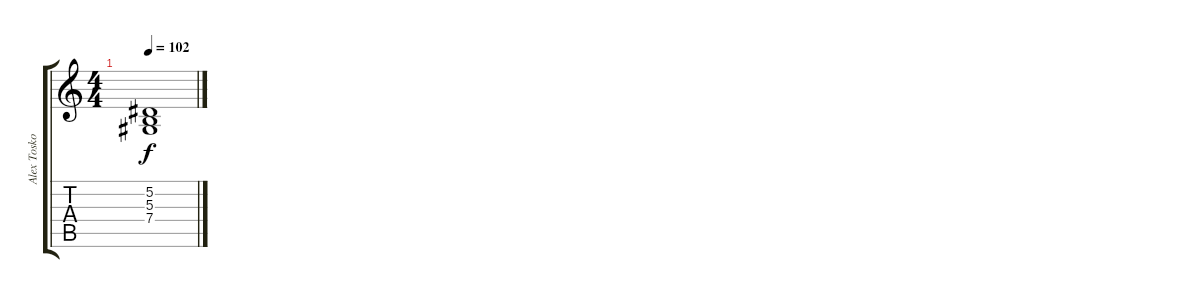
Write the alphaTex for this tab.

\track ("Alex Tosko" "Alex Tosko") {instrument choiraahs}
\staff {score tabs}
\tuning (Eb4 Bb3 Gb3 Db3 Ab2 Eb2) {hide}
\ts (4 4)
\tempo 102
\clef g2
\ks c
(5.2{t} 5.3{t} 7.4{t}).1{dy f}
